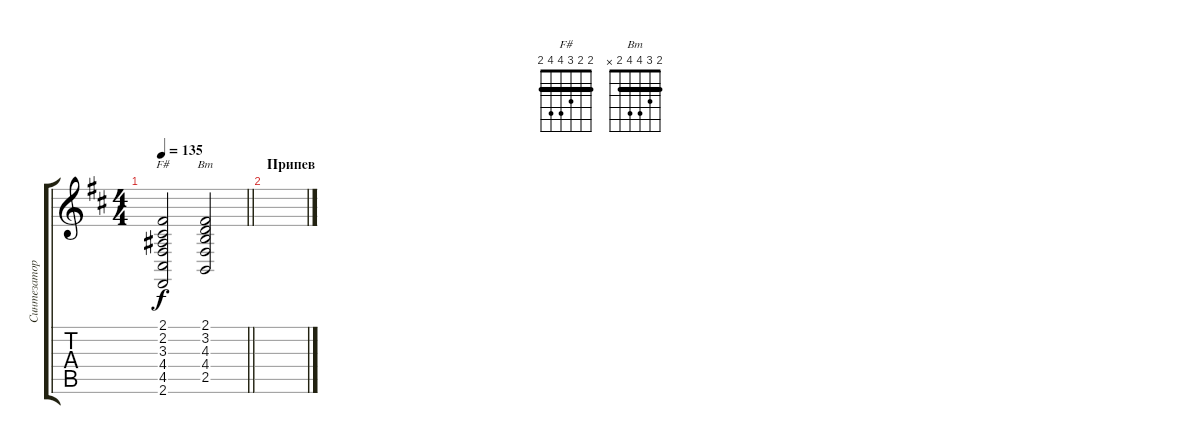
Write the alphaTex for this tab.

\track ("Синтезатор" "Синтезатор") {solo instrument pad2warm}
\staff {score tabs}
\tuning (E4 B3 G3 D3 A2 E2) {hide}
\chord ("F#" 2 2 3 4 4 2) {barre 2}
\chord ("Bm" 2 3 4 4 2 x) {barre 2}
\ts (4 4)
\tempo 135
\clef g2
\barLineRight lightlight
\ks bminor
(2.1 2.2 3.3 4.4 4.5 2.6).2{ch "F#" dy f} (2.1 3.2 4.3 4.4 2.5).2{ch "Bm"} |
\section ("" "Припев")
